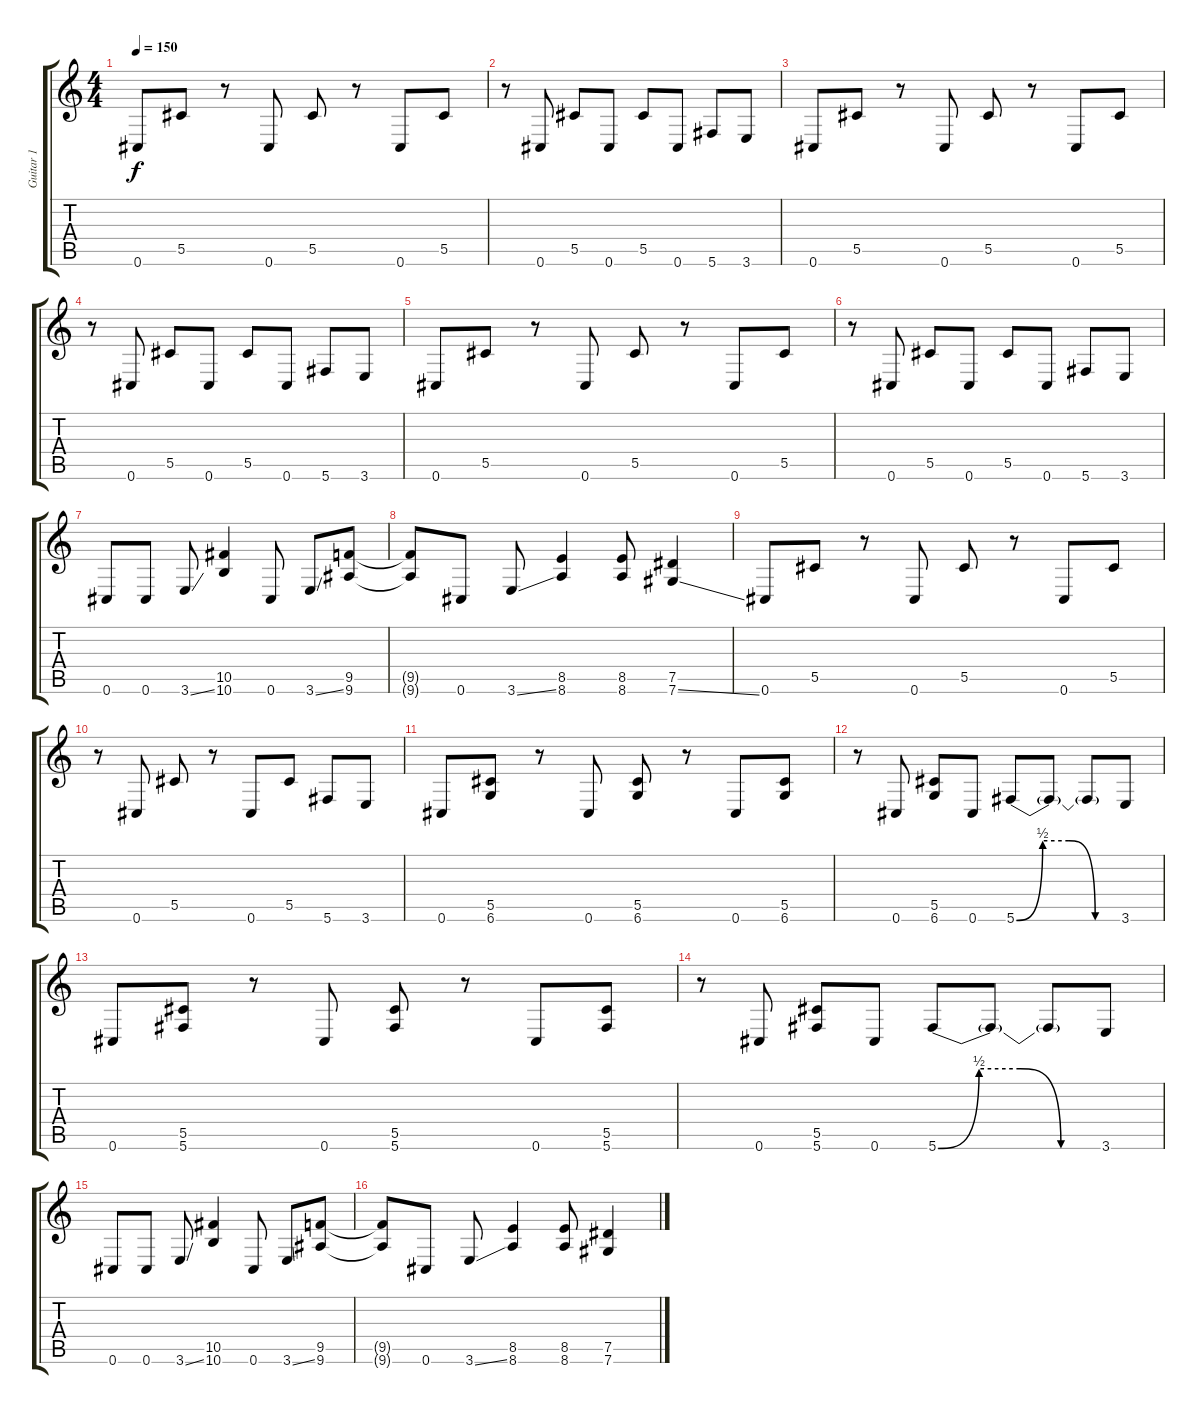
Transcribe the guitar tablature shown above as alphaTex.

\track ("Guitar 1" "Guitar 1") {instrument overdrivenguitar}
\staff {score tabs}
\tuning (Eb4 Bb3 Gb3 Db3 Ab2 Db2) {hide}
\ts (4 4)
\tempo 150
\clef g2
\ks c
0.6.8{dy f} 5.5.8 r.8 0.6.8 5.5.8 r.8 0.6.8 5.5.8 |
r.8 0.6.8 5.5.8 0.6.8 5.5.8 0.6.8 5.6.8 3.6.8 |
0.6.8 5.5.8 r.8 0.6.8 5.5.8 r.8 0.6.8 5.5.8 |
r.8 0.6.8 5.5.8 0.6.8 5.5.8 0.6.8 5.6.8 3.6.8 |
0.6.8 5.5.8 r.8 0.6.8 5.5.8 r.8 0.6.8 5.5.8 |
r.8 0.6.8 5.5.8 0.6.8 5.5.8 0.6.8 5.6.8 3.6.8 |
0.6.8 0.6.8 3.6{ss}.8 (10.5 10.6).4 0.6.8 3.6{ss}.8 (9.5 9.6).8 |
(9.5{t} 9.6{t}).8 0.6.8 3.6{ss}.8 (8.5 8.6).4 (8.5 8.6).8 (7.5 7.6{ss}).4 |
0.6.8 5.5.8 r.8 0.6.8 5.5.8 r.8 0.6.8 5.5.8 |
r.8 0.6.8 5.5.8 r.8 0.6.8 5.5.8 5.6.8 3.6.8 |
0.6.8 (5.5 6.6).8 r.8 0.6.8 (5.5 6.6).8 r.8 0.6.8 (5.5 6.6).8 |
r.8 0.6.8 (5.5 6.6).8 0.6.8 5.6{be (custom 0 0 15 2 30 2 45 0 60 0)}.8 5.6{t}.8 5.6{t}.8 3.6.8 |
0.6.8 (5.5 5.6).8 r.8 0.6.8 (5.5 5.6).8 r.8 0.6.8 (5.5 5.6).8 |
r.8 0.6.8 (5.5 5.6).8 0.6.8 5.6{be (custom 0 0 15 2 30 2 45 0 60 0)}.8 5.6{t}.8 5.6{t}.8 3.6.8 |
0.6.8 0.6.8 3.6{ss}.8 (10.5 10.6).4 0.6.8 3.6{ss}.8 (9.5 9.6).8 |
(9.5{t} 9.6{t}).8 0.6.8 3.6{ss}.8 (8.5 8.6).4 (8.5 8.6).8 (7.5 7.6{ss}).4
